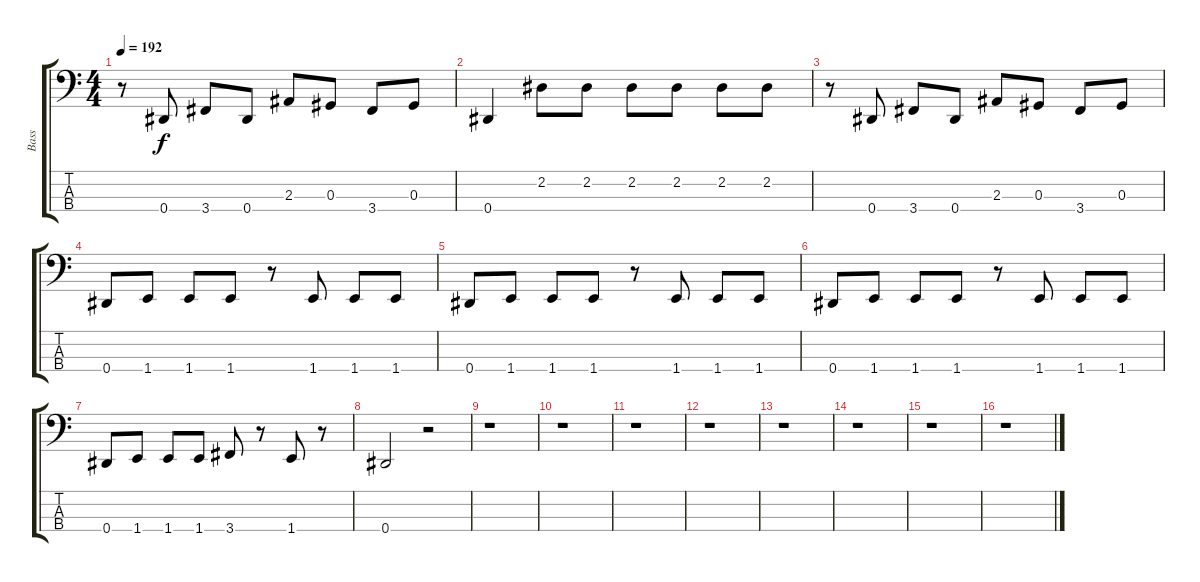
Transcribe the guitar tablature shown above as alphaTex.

\track ("Bass" "Bass") {instrument electricbasspick}
\staff {score tabs}
\tuning (Gb2 Db2 Ab1 Eb1) {hide}
\ts (4 4)
\tempo 192
\clef f4
\ks c
r.8{dy f} 0.4.8 3.4.8 0.4.8 2.3.8 0.3.8 3.4.8 0.3.8 |
0.4.4 2.2.8 2.2.8 2.2.8 2.2.8 2.2.8 2.2.8 |
r.8 0.4.8 3.4.8 0.4.8 2.3.8 0.3.8 3.4.8 0.3.8 |
0.4.8 1.4.8 1.4.8 1.4.8 r.8 1.4.8 1.4.8 1.4.8 |
0.4.8 1.4.8 1.4.8 1.4.8 r.8 1.4.8 1.4.8 1.4.8 |
0.4.8 1.4.8 1.4.8 1.4.8 r.8 1.4.8 1.4.8 1.4.8 |
0.4.8 1.4.8 1.4.8 1.4.8 3.4.8 r.8 1.4.8 r.8 |
0.4.2 r.2 |
r.1 |
r.1 |
r.1 |
r.1 |
r.1 |
r.1 |
r.1 |
r.1
